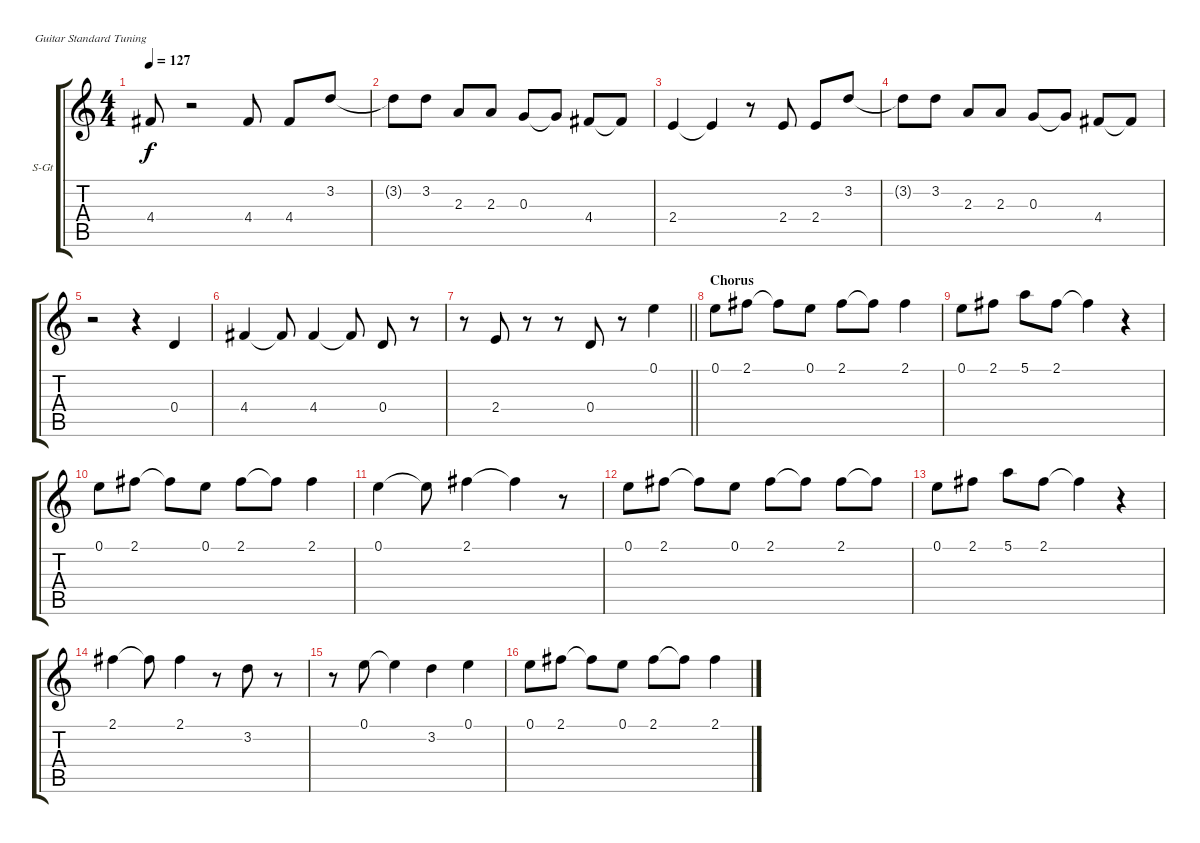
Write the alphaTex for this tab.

\bracketExtendMode groupsimilarinstruments
\firstSystemTrackNameOrientation horizontal
\otherSystemsTrackNameOrientation horizontal
\track ("Track 7" "S-Gt") {instrument violin}
\staff {score tabs}
\tuning (E4 B3 G3 D3 A2 E2)
\displaytranspose 12
\ts (4 4)
\tempo 127
\clef g2
\ks c
4.4{t}.8{dy f} r.2 4.4.8 4.4.8 3.2.8 |
3.2{t}.8 3.2.8 2.3.8 2.3.8 0.3.8 0.3{t}.8 4.4.8 4.4{t}.8 |
2.4.4 2.4{t}.4 r.8 2.4.8 2.4.8 3.2.8 |
3.2{t}.8 3.2.8 2.3.8 2.3.8 0.3.8 0.3{t}.8 4.4.8 4.4{t}.8 |
r.2 r.4 0.4.4 |
4.4.4 4.4{t}.8 4.4.4 4.4{t}.8 0.4.8 r.8 |
\barLineRight lightlight
r.8 2.4.8 r.8 r.8 0.4.8 r.8 0.1.4 |
\section ("" "Chorus")
0.1.8 2.1.8 2.1{t}.8 0.1.8 2.1.8 2.1{t}.8 2.1.4 |
0.1.8 2.1.8 5.1.8 2.1.8 2.1{t}.4 r.4 |
0.1.8 2.1.8 2.1{t}.8 0.1.8 2.1.8 2.1{t}.8 2.1.4 |
0.1.4 0.1{t}.8 2.1.4 2.1{t}.4 r.8 |
0.1.8 2.1.8 2.1{t}.8 0.1.8 2.1.8 2.1{t}.8 2.1.8 2.1{t}.8 |
0.1.8 2.1.8 5.1.8 2.1.8 2.1{t}.4 r.4 |
2.1.4 2.1{t}.8 2.1.4 r.8 3.2.8 r.8 |
r.8 0.1.8 0.1{t}.4 3.2.4 0.1.4 |
0.1.8 2.1.8 2.1{t}.8 0.1.8 2.1.8 2.1{t}.8 2.1.4
